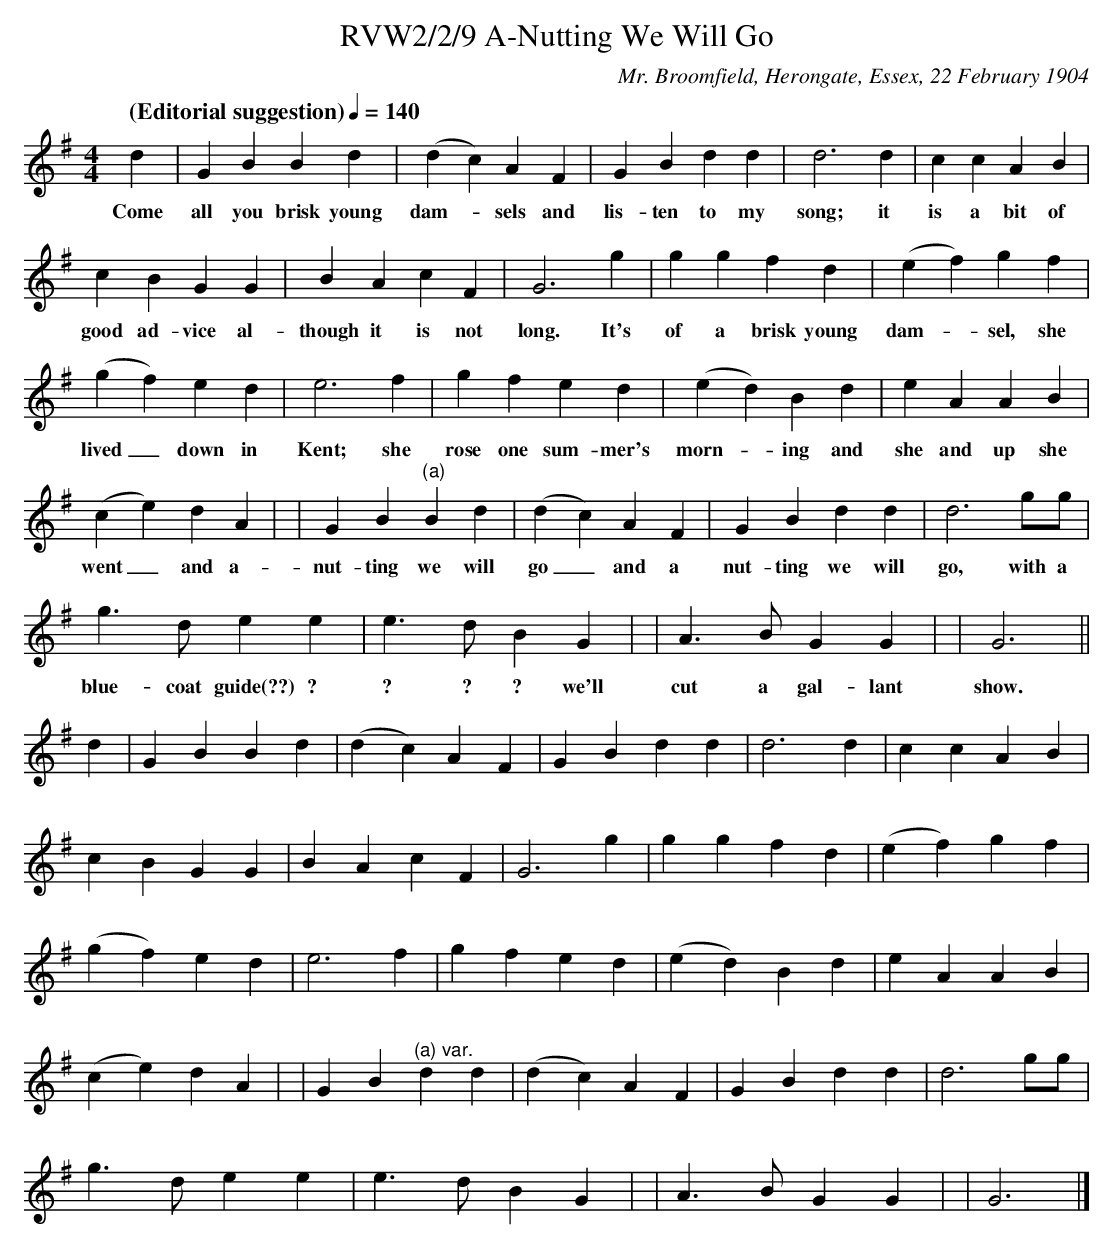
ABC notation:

X:1
T:RVW2/2/9 A-Nutting We Will Go
C:Mr. Broomfield, Herongate, Essex, 22 February 1904
L:1/4
Q: "(Editorial suggestion)" 1/4=140
M:4/4
K:G
d | G B B d | (d c) A F | G B d d | d3 d | c c A B |
w: Come all you brisk young dam-*sels and lis-ten to my song; it is a bit of
c B G G | B A c F | G3 g | g g f d | (e f) g f |
w: good ad-vice al-though it is not long. It's of a brisk young dam-*sel, she
(g f) e d | e3 f | g f e d | (e d) B d | e A A B|
w: lived_ down in Kent; she rose one sum-mer's morn-*ing and she and up she
(c e) d A | | G B "^(a)"B d | (d c) A F | G B d d | d3 g/2g/2 |
w: went_ and a-nut-ting we will go_ and a nut-ting we will go, with a
g3/2 d/2 e e | e3/2 d/2 B G | | A3/2 B/2 G G | | G3 ||
w: blue- coat guide(??) ? ? ? ? we'll cut a gal-lant show.
d | G B B d | (d c) A F | G B d d | d3 d | c c A B |
c B G G | B A c F | G3 g | g g f d | (e f) g f |
(g f) e d | e3 f | g f e d | (e d) B d | e A A B|
(c e) d A | | G B "^(a) var."d d | (d c) A F | G B d d | d3 g/2g/2 |
g3/2 d/2 e e | e3/2 d/2 B G | | A3/2 B/2 G G | | G3 |]
